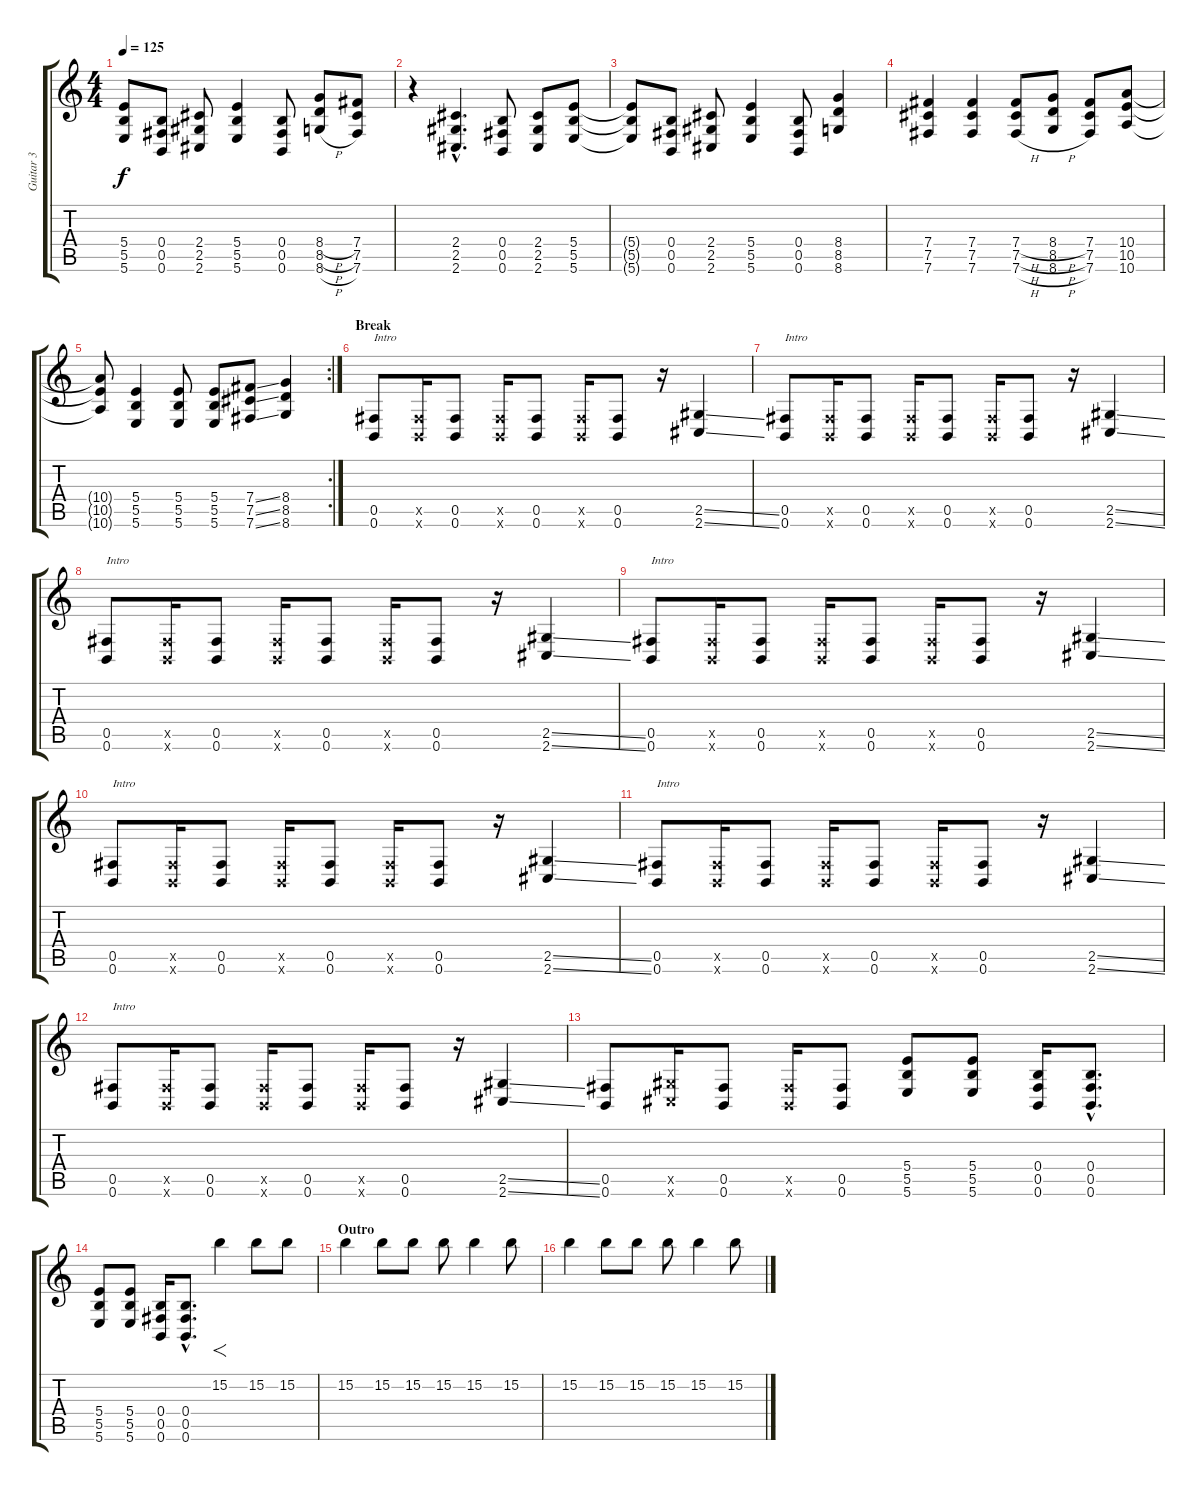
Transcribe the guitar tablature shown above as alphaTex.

\track ("Guitar 3" "Guitar 3") {instrument distortionguitar}
\staff {score tabs}
\tuning (Db4 Ab3 E3 B2 Gb2 B1) {hide}
\ts (4 4)
\tempo 125
\clef g2
\ks c
(5.4{t} 5.5{t} 5.6{t}).8{dy f} (0.4 0.5 0.6).8 (2.4 2.5 2.6).8 (5.4 5.5 5.6).4 (0.4 0.5 0.6).8 (8.4{h} 8.5{h} 8.6{h}).8 (7.4 7.5 7.6).8 |
r.4 (2.4{hac} 2.5{hac} 2.6{hac}).4{d} (0.4 0.5 0.6).8 (2.4 2.5 2.6).8 (5.4 5.5 5.6).8 |
(5.4{t} 5.5{t} 5.6{t}).8 (0.4 0.5 0.6).8 (2.4 2.5 2.6).8 (5.4 5.5 5.6).4 (0.4 0.5 0.6).8 (8.4 8.5 8.6).4 |
(7.4 7.5 7.6).4 (7.4 7.5 7.6).4 (7.4{h} 7.5{h} 7.6{h}).8 (8.4{h} 8.5{h} 8.6{h}).8 (7.4 7.5 7.6).8 (10.4 10.5 10.6).8 |
\rc 2
(10.4{t} 10.5{t} 10.6{t}).8 (5.4 5.5 5.6).4 (5.4 5.5 5.6).8 (5.4 5.5 5.6).8 (7.4{ss} 7.5{ss} 7.6{ss}).8 (8.4 8.5 8.6).4 |
\section ("" "Break")
(0.5 0.6).8{txt "Intro"} (0.5{x} 0.6{x}).16 (0.5 0.6).8 (0.5{x} 0.6{x}).16 (0.5 0.6).8 (0.5{x} 0.6{x}).16 (0.5 0.6).8 r.16 (2.5{ss} 2.6{ss}).4 |
(0.5 0.6).8{txt "Intro"} (0.5{x} 0.6{x}).16 (0.5 0.6).8 (0.5{x} 0.6{x}).16 (0.5 0.6).8 (0.5{x} 0.6{x}).16 (0.5 0.6).8 r.16 (2.5{ss} 2.6{ss}).4 |
(0.5 0.6).8{txt "Intro"} (0.5{x} 0.6{x}).16 (0.5 0.6).8 (0.5{x} 0.6{x}).16 (0.5 0.6).8 (0.5{x} 0.6{x}).16 (0.5 0.6).8 r.16 (2.5{ss} 2.6{ss}).4 |
(0.5 0.6).8{txt "Intro"} (0.5{x} 0.6{x}).16 (0.5 0.6).8 (0.5{x} 0.6{x}).16 (0.5 0.6).8 (0.5{x} 0.6{x}).16 (0.5 0.6).8 r.16 (2.5{ss} 2.6{ss}).4 |
(0.5 0.6).8{txt "Intro"} (0.5{x} 0.6{x}).16 (0.5 0.6).8 (0.5{x} 0.6{x}).16 (0.5 0.6).8 (0.5{x} 0.6{x}).16 (0.5 0.6).8 r.16 (2.5{ss} 2.6{ss}).4 |
(0.5 0.6).8{txt "Intro"} (0.5{x} 0.6{x}).16 (0.5 0.6).8 (0.5{x} 0.6{x}).16 (0.5 0.6).8 (0.5{x} 0.6{x}).16 (0.5 0.6).8 r.16 (2.5{ss} 2.6{ss}).4 |
(0.5 0.6).8{txt "Intro"} (0.5{x} 0.6{x}).16 (0.5 0.6).8 (0.5{x} 0.6{x}).16 (0.5 0.6).8 (0.5{x} 0.6{x}).16 (0.5 0.6).8 r.16 (2.5{ss} 2.6{ss}).4 |
(0.5 0.6).8 (2.5{x} 2.6{x}).16 (0.5 0.6).8 (0.5{x} 0.6{x}).16 (0.5 0.6).8 (5.4 5.5 5.6).8 (5.4 5.5 5.6).8 (0.4 0.5 0.6).16 (0.4{hac} 0.5{hac} 0.6{hac}).8{d} |
(5.4 5.5 5.6).8 (5.4 5.5 5.6).8 (0.4 0.5 0.6).16 (0.4{hac} 0.5{hac} 0.6{hac}).8{d} 15.2.4{f volume 5} 15.2.8 15.2.8 |
\section ("" "Outro")
15.2.4{volume 5} 15.2.8 15.2.8 15.2.8 15.2.4 15.2.8 |
15.2.4 15.2.8 15.2.8 15.2.8 15.2.4 15.2.8
